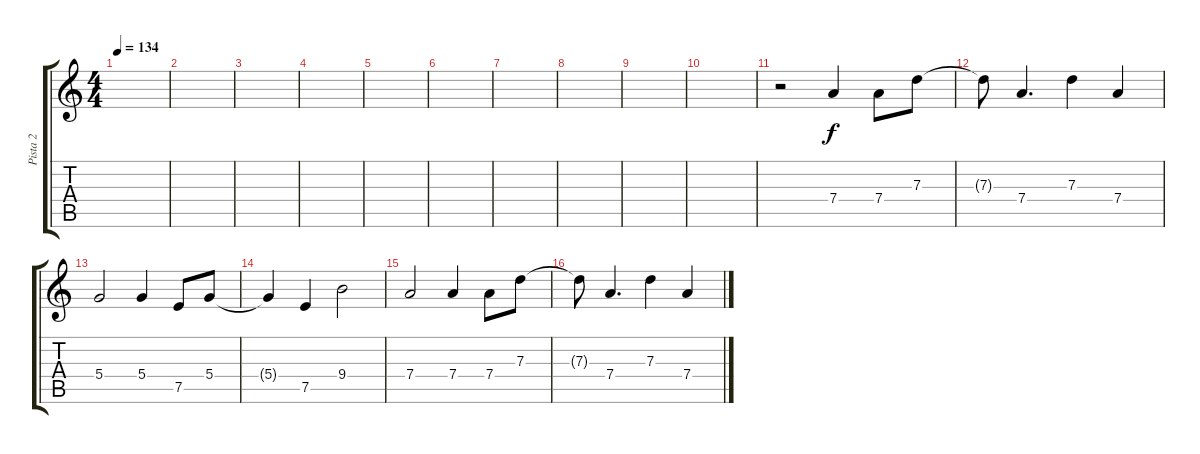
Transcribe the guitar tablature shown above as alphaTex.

\track ("Pista 2" "Pista 2") {instrument electricguitarjazz}
\staff {score tabs}
\tuning (E4 B3 G3 D3 A2 E2) {hide}
\ts (4 4)
\tempo 134
\clef g2
\ks c
|
|
|
|
|
|
|
|
|
|
r.2 7.4.4 7.4.8 7.3.8 |
7.3{t}.8 7.4.4{d} 7.3.4 7.4.4 |
5.4.2 5.4.4 7.5.8 5.4.8 |
5.4{t}.4 7.5.4 9.4.2 |
7.4.2 7.4.4 7.4.8 7.3.8 |
7.3{t}.8 7.4.4{d} 7.3.4 7.4.4
